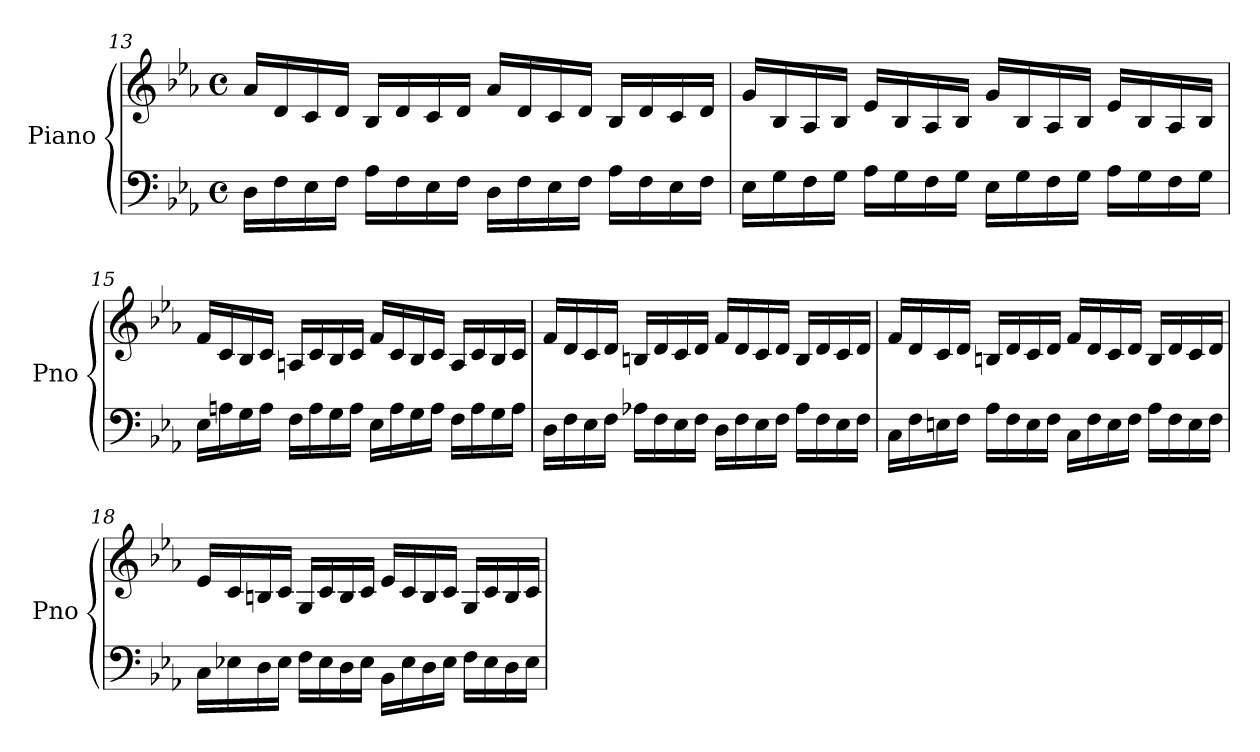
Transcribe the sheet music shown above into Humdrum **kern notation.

**kern	**kern
*part1	*part1
*staff2	*staff1
*I"Piano	*
*I'Pno	*
*clefF4	*clefG2
*k[b-e-a-]	*k[b-e-a-]
*M4/4	*M4/4
*met(c)	*met(c)
=13	=13
16D\LL	16a-/LL
16F\	16d/
16E-\	16c/
16F\JJ	16d/JJ
16A-\LL	16B-/LL
16F\	16d/
16E-\	16c/
16F\JJ	16d/JJ
16D\LL	16a-/LL
16F\	16d/
16E-\	16c/
16F\JJ	16d/JJ
16A-\LL	16B-/LL
16F\	16d/
16E-\	16c/
16F\JJ	16d/JJ
=14	=14
16E-\LL	16g/LL
16G\	16B-/
16F\	16A-/
16G\JJ	16B-/JJ
16A-\LL	16e-/LL
16G\	16B-/
16F\	16A-/
16G\JJ	16B-/JJ
16E-\LL	16g/LL
16G\	16B-/
16F\	16A-/
16G\JJ	16B-/JJ
16A-\LL	16e-/LL
16G\	16B-/
16F\	16A-/
16G\JJ	16B-/JJ
!!LO:LB:g=z
=15	=15
16E-\LL	16f/LL
16An\	16c/
16G\	16B-/
16A\JJ	16c/JJ
16F\LL	16An/LL
16A\	16c/
16G\	16B-/
16A\JJ	16c/JJ
16E-\LL	16f/LL
16A\	16c/
16G\	16B-/
16A\JJ	16c/JJ
16F\LL	16A/LL
16A\	16c/
16G\	16B-/
16A\JJ	16c/JJ
=16	=16
16D\LL	16f/LL
16F\	16d/
16E-\	16c/
16F\JJ	16d/JJ
16A-X\LL	16Bn/LL
16F\	16d/
16E-\	16c/
16F\JJ	16d/JJ
16D\LL	16f/LL
16F\	16d/
16E-\	16c/
16F\JJ	16d/JJ
16A-\LL	16B/LL
16F\	16d/
16E-\	16c/
16F\JJ	16d/JJ
=17	=17
16C\LL	16f/LL
16F\	16d/
16En\	16c/
16F\JJ	16d/JJ
16A-\LL	16Bn/LL
16F\	16d/
16E\	16c/
16F\JJ	16d/JJ
16C\LL	16f/LL
16F\	16d/
16E\	16c/
16F\JJ	16d/JJ
16A-\LL	16B/LL
16F\	16d/
16E\	16c/
16F\JJ	16d/JJ
!!LO:LB:g=z
=18	=18
16C\LL	16e-/LL
16E-X\	16c/
16D\	16Bn/
16E-\JJ	16c/JJ
16F\LL	16G/LL
16E-\	16c/
16D\	16B/
16E-\JJ	16c/JJ
16BB-i\LL	16e-/LL
16E-\	16c/
16D\	16B/
16E-\JJ	16c/JJ
16F\LL	16G/LL
16E-\	16c/
16D\	16B/
16E-\JJ	16c/JJ
=	=
*-	*-
